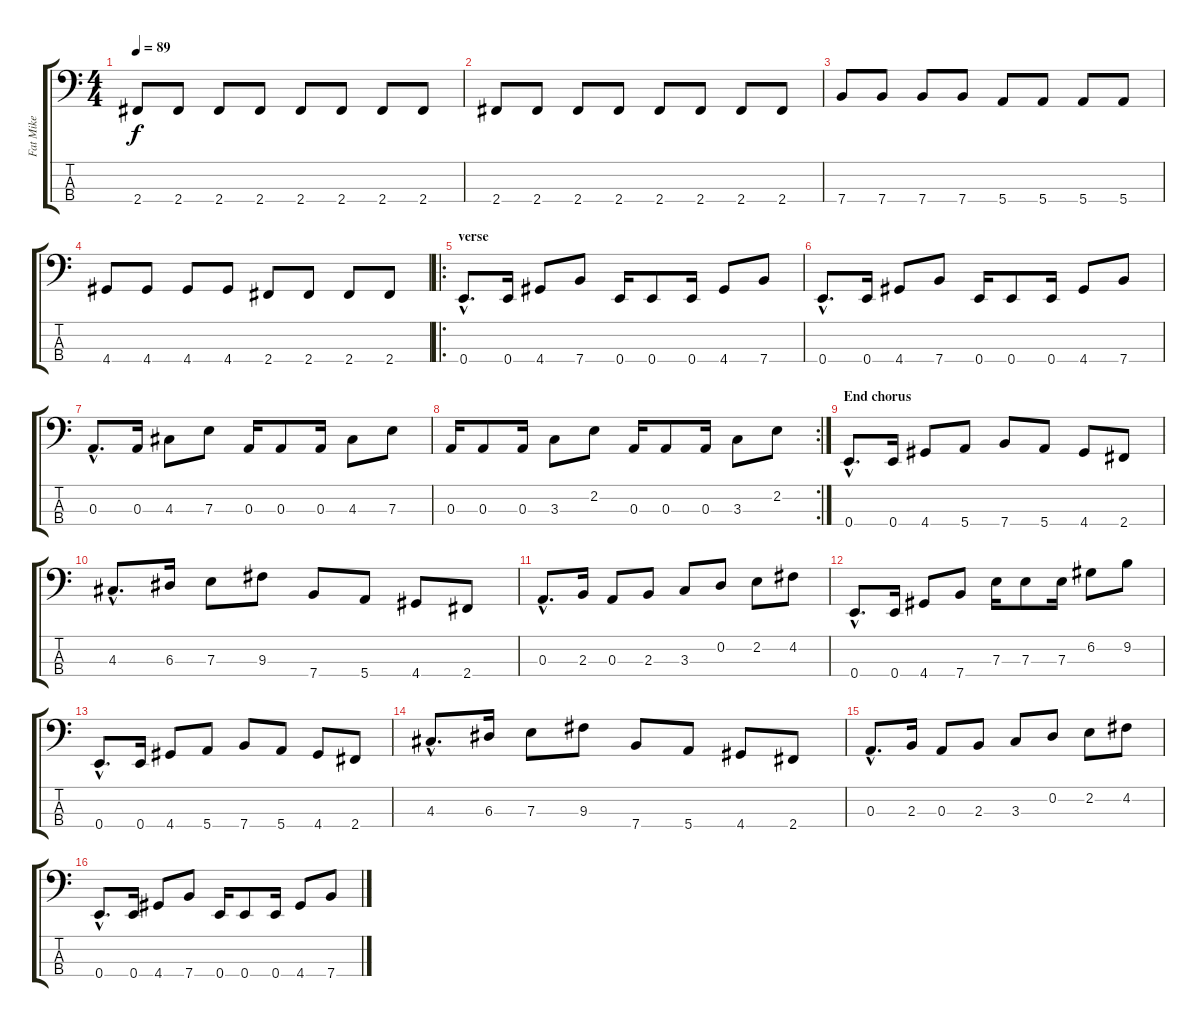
\track ("Fat Mike" "Fat Mike") {instrument electricbasspick}
\staff {score tabs}
\tuning (G2 D2 A1 E1) {hide}
\ts (4 4)
\tempo 89
\clef f4
\ks c
2.4.8{dy f} 2.4.8 2.4.8 2.4.8 2.4.8 2.4.8 2.4.8 2.4.8 |
2.4.8 2.4.8 2.4.8 2.4.8 2.4.8 2.4.8 2.4.8 2.4.8 |
7.4.8 7.4.8 7.4.8 7.4.8 5.4.8 5.4.8 5.4.8 5.4.8 |
4.4.8 4.4.8 4.4.8 4.4.8 2.4.8 2.4.8 2.4.8 2.4.8 |
\ro
\section ("" "verse")
0.4{hac}.8{d} 0.4.16 4.4.8 7.4.8 0.4.16 0.4.8 0.4.16 4.4.8 7.4.8 |
0.4{hac}.8{d} 0.4.16 4.4.8 7.4.8 0.4.16 0.4.8 0.4.16 4.4.8 7.4.8 |
0.3{hac}.8{d} 0.3.16 4.3.8 7.3.8 0.3.16 0.3.8 0.3.16 4.3.8 7.3.8 |
\rc 2
0.3.16 0.3.8 0.3.16 3.3.8 2.2.8 0.3.16 0.3.8 0.3.16 3.3.8 2.2.8 |
\section ("" "End chorus")
0.4{hac}.8{d} 0.4.16 4.4.8 5.4.8 7.4.8 5.4.8 4.4.8 2.4.8 |
4.3{hac}.8{d} 6.3.16 7.3.8 9.3.8 7.4.8 5.4.8 4.4.8 2.4.8 |
0.3{hac}.8{d} 2.3.16 0.3.8 2.3.8 3.3.8 0.2.8 2.2.8 4.2.8 |
0.4{hac}.8{d} 0.4.16 4.4.8 7.4.8 7.3.16 7.3.8 7.3.16 6.2.8 9.2.8 |
0.4{hac}.8{d} 0.4.16 4.4.8 5.4.8 7.4.8 5.4.8 4.4.8 2.4.8 |
4.3{hac}.8{d} 6.3.16 7.3.8 9.3.8 7.4.8 5.4.8 4.4.8 2.4.8 |
0.3{hac}.8{d} 2.3.16 0.3.8 2.3.8 3.3.8 0.2.8 2.2.8 4.2.8 |
0.4{hac}.8{d} 0.4.16 4.4.8 7.4.8 0.4.16 0.4.8 0.4.16 4.4.8 7.4.8
